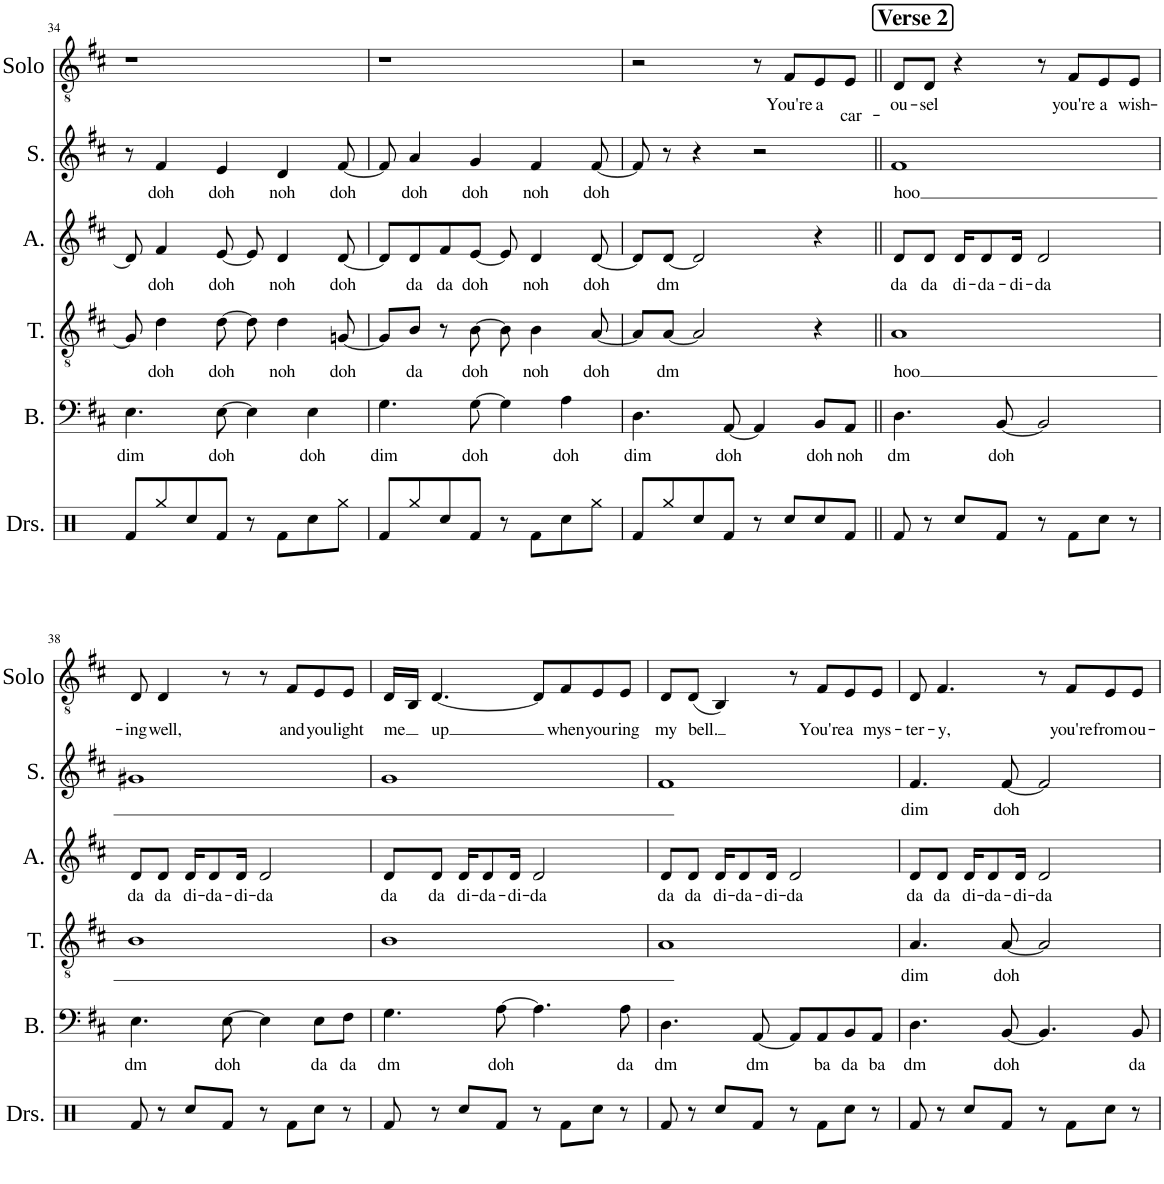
**kern	**kern	**text	**kern	**text	**kern	**text	**kern	**text	**kern	**text
*part6	*part5	*part5	*part4	*part4	*part3	*part3	*part2	*part2	*part1	*part1
*staff6	*staff5	*staff5	*staff4	*staff4	*staff3	*staff3	*staff2	*staff2	*staff1	*staff1
*I"Drumset	*I"Bass	*	*I"Tenor	*	*I"Alto	*	*I"Soprano	*	*I"Solo	*
*I'Drs.	*I'B.	*	*I'T.	*	*I'A.	*	*I'S.	*	*I'Solo	*
!!LO:PB:g=z
*clefX	*clefF4	*	*clefGv2	*	*clefG2	*	*clefG2	*	*clefGv2	*
*k[]	*k[f#c#]	*	*k[f#c#]	*	*k[f#c#]	*	*k[f#c#]	*	*k[f#c#]	*
*M4/4	*M4/4	*	*M4/4	*	*M4/4	*	*M4/4	*	*M4/4	*
=34	=34	=34	=34	=34	=34	=34	=34	=34	=34	=34
!	!	!LO:LY:b	!	!	!	!	!	!	!	!
8Rf/L	4.E\	dim	8G#/]	.	8d/]	.	8r	.	1r	.
!	!	!	!	!LO:LY:b	!	!LO:LY:b	!	!LO:LY:b	!	!
8Rgg/	.	.	4d\	doh	4f#/	doh	4f#/	doh	.	.
8Rcc/	.	.	.	.	.	.	.	.	.	.
!	!	!LO:LY:b	!	!LO:LY:b	!	!LO:LY:b	!	!LO:LY:b	!	!
8Rf/J	[8E\	doh	[8d\	doh	[8e/	doh	4e/	doh	.	.
8r	4E\]	.	8d\]	.	8e/]	.	.	.	.	.
!	!	!	!	!LO:LY:b	!	!LO:LY:b	!	!LO:LY:b	!	!
8Rf\L	.	.	4d\	noh	4d/	noh	4d/	noh	.	.
!	!	!LO:LY:b	!	!	!	!	!	!	!	!
8Rcc\	4E\	doh	.	.	.	.	.	.	.	.
!	!	!	!	!LO:LY:b	!	!LO:LY:b	!	!LO:LY:b	!	!
8Rgg\J	.	.	[8Gn/	doh	[8d/	doh	[8f#/	doh	.	.
=35	=35	=35	=35	=35	=35	=35	=35	=35	=35	=35
!	!	!LO:LY:b	!	!	!	!	!	!	!	!
8Rf/L	4.G\	dim	8G/L]	.	8d/L]	.	8f#/]	.	1r	.
!	!	!	!	!LO:LY:b	!	!LO:LY:b	!	!LO:LY:b	!	!
8Rgg/	.	.	8B/J	da	8d/	da	4a/	doh	.	.
!	!	!	!	!	!	!LO:LY:b	!	!	!	!
8Rcc/	.	.	8r	.	8f#/	da	.	.	.	.
!	!	!LO:LY:b	!	!LO:LY:b	!	!LO:LY:b	!	!LO:LY:b	!	!
8Rf/J	[8G\	doh	[8B\	doh	[8e/J	doh	4g/	doh	.	.
8r	4G\]	.	8B\]	.	8e/]	.	.	.	.	.
!	!	!	!	!LO:LY:b	!	!LO:LY:b	!	!LO:LY:b	!	!
8Rf\L	.	.	4B\	noh	4d/	noh	4f#/	noh	.	.
!	!	!LO:LY:b	!	!	!	!	!	!	!	!
8Rcc\	4A\	doh	.	.	.	.	.	.	.	.
!	!	!	!	!LO:LY:b	!	!LO:LY:b	!	!LO:LY:b	!	!
8Rgg\J	.	.	[8A/	doh	[8d/	doh	[8f#/	doh	.	.
=36	=36	=36	=36	=36	=36	=36	=36	=36	=36	=36
!	!	!LO:LY:b	!	!	!	!	!	!	!	!
8Rf/L	4.D\	dim	8A/L]	.	8d/L]	.	8f#/]	.	2r	.
!	!	!	!	!LO:LY:b	!	!LO:LY:b	!	!	!	!
8Rgg/	.	.	[8A/J	dm	[8d/J	dm	8r	.	.	.
8Rcc/	.	.	2A/]	.	2d/]	.	4r	.	.	.
!	!	!LO:LY:b	!	!	!	!	!	!	!	!
8Rf/J	[8AA/	doh	.	.	.	.	.	.	.	.
8r	4AA/]	.	.	.	.	.	2r	.	8r	.
!	!	!	!	!	!	!	!	!	!	!LO:LY:b
8Rcc/L	.	.	.	.	.	.	.	.	8F#/L	You're
!	!	!LO:LY:b	!	!	!	!	!	!	!	!LO:LY:b
8Rcc/	8BB/L	doh	4r	.	4r	.	.	.	8E/	a
!	!	!LO:LY:b	!	!	!	!	!	!	!	!LO:LY:b
8Rf/J	8AA/J	noh	.	.	.	.	.	.	8E/J	car-
!!LO:REH:place=s1:a:B:cj:fs=14:t=Verse 2
=37||	=37||	=37||	=37||	=37||	=37||	=37||	=37||	=37||	=37||	=37||
!	!	!LO:LY:b	!	!LO:LY:b	!	!LO:LY:b	!	!LO:LY:b	!	!LO:LY:b
8Rf/	4.D\	dm	1A	hoo	8d/L	da	1f#	hoo	8D/L	-ou-
!	!	!	!	!	!	!LO:LY:b	!	!	!	!LO:LY:b
8r	.	.	.	.	8d/J	da	.	.	8D/J	-sel
!	!	!	!	!	!	!LO:LY:b	!	!	!	!
8Rcc/L	.	.	.	.	16d/KL	di-	.	.	4r	.
!	!	!	!	!	!	!LO:LY:b	!	!	!	!
.	.	.	.	.	8d/	-da-	.	.	.	.
!	!	!LO:LY:b	!	!	!	!	!	!	!	!
8Rf/J	[8BB/	doh	.	.	.	.	.	.	.	.
!	!	!	!	!	!	!LO:LY:b	!	!	!	!
.	.	.	.	.	16d/Jk	-di-	.	.	.	.
!	!	!	!	!	!	!LO:LY:b	!	!	!	!
8r	2BB/]	.	.	.	2d/	-da	.	.	8r	.
!	!	!	!	!	!	!	!	!	!	!LO:LY:b
8Rf\L	.	.	.	.	.	.	.	.	8F#/L	you're
!	!	!	!	!	!	!	!	!	!	!LO:LY:b
8Rcc\J	.	.	.	.	.	.	.	.	8E/	a
!	!	!	!	!	!	!	!	!	!	!LO:LY:b
8r	.	.	.	.	.	.	.	.	8E/J	wish-
!!LO:LB:g=z
=38	=38	=38	=38	=38	=38	=38	=38	=38	=38	=38
!	!	!LO:LY:b	!	!	!	!LO:LY:b	!	!	!	!LO:LY:b
8Rf/	4.E\	dm	1B	.	8d/L	da	1g#X	.	8D/	-ing
!	!	!	!	!	!	!LO:LY:b	!	!	!	!LO:LY:b
8r	.	.	.	.	8d/J	da	.	.	4D/	well,
!	!	!	!	!	!	!LO:LY:b	!	!	!	!
8Rcc/L	.	.	.	.	16d/KL	di-	.	.	.	.
!	!	!	!	!	!	!LO:LY:b	!	!	!	!
.	.	.	.	.	8d/	-da-	.	.	.	.
!	!	!LO:LY:b	!	!	!	!	!	!	!	!
8Rf/J	[8E\	doh	.	.	.	.	.	.	8r	.
!	!	!	!	!	!	!LO:LY:b	!	!	!	!
.	.	.	.	.	16d/Jk	-di-	.	.	.	.
!	!	!	!	!	!	!LO:LY:b	!	!	!	!
8r	4E\]	.	.	.	2d/	-da	.	.	8r	.
!	!	!	!	!	!	!	!	!	!	!LO:LY:b
8Rf\L	.	.	.	.	.	.	.	.	8F#/L	and
!	!	!LO:LY:b	!	!	!	!	!	!	!	!LO:LY:b
8Rcc\J	8E\L	da	.	.	.	.	.	.	8E/	you
!	!	!LO:LY:b	!	!	!	!	!	!	!	!LO:LY:b
8r	8F#\J	da	.	.	.	.	.	.	8E/J	light
=39	=39	=39	=39	=39	=39	=39	=39	=39	=39	=39
!	!	!LO:LY:b	!	!	!	!LO:LY:b	!	!	!	!LO:LY:b
8Rf/	4.G\	dm	1B	.	8d/L	da	1g	.	16D/LL	me
.	.	.	.	.	.	.	.	.	16BB/JJ	.
!	!	!	!	!	!	!LO:LY:b	!	!	!	!LO:LY:b
8r	.	.	.	.	8d/J	da	.	.	[4.D/	up
!	!	!	!	!	!	!LO:LY:b	!	!	!	!
8Rcc/L	.	.	.	.	16d/KL	di-	.	.	.	.
!	!	!	!	!	!	!LO:LY:b	!	!	!	!
.	.	.	.	.	8d/	-da-	.	.	.	.
!	!	!LO:LY:b	!	!	!	!	!	!	!	!
8Rf/J	[8A\	doh	.	.	.	.	.	.	.	.
!	!	!	!	!	!	!LO:LY:b	!	!	!	!
.	.	.	.	.	16d/Jk	-di-	.	.	.	.
!	!	!	!	!	!	!LO:LY:b	!	!	!	!
8r	4.A\]	.	.	.	2d/	-da	.	.	8D/L]	.
!	!	!	!	!	!	!	!	!	!	!LO:LY:b
8Rf\L	.	.	.	.	.	.	.	.	8F#/	when
!	!	!	!	!	!	!	!	!	!	!LO:LY:b
8Rcc\J	.	.	.	.	.	.	.	.	8E/	you
!	!	!LO:LY:b	!	!	!	!	!	!	!	!LO:LY:b
8r	8A\	da	.	.	.	.	.	.	8E/J	ring
=40	=40	=40	=40	=40	=40	=40	=40	=40	=40	=40
!	!	!LO:LY:b	!	!	!	!LO:LY:b	!	!	!	!LO:LY:b
8Rf/	4.D\	dm	1A	.	8d/L	da	1f#	.	8D/L	my
!	!	!	!	!	!	!LO:LY:b	!	!	!	!LO:LY:b
8r	.	.	.	.	8d/J	da	.	.	(8D/J	bell.
!	!	!	!	!	!	!LO:LY:b	!	!	!	!
8Rcc/L	.	.	.	.	16d/KL	di-	.	.	4BB/)	.
!	!	!	!	!	!	!LO:LY:b	!	!	!	!
.	.	.	.	.	8d/	-da-	.	.	.	.
!	!	!LO:LY:b	!	!	!	!	!	!	!	!
8Rf/J	[8AA/	dm	.	.	.	.	.	.	.	.
!	!	!	!	!	!	!LO:LY:b	!	!	!	!
.	.	.	.	.	16d/Jk	-di-	.	.	.	.
!	!	!	!	!	!	!LO:LY:b	!	!	!	!
8r	8AA/L]	.	.	.	2d/	-da	.	.	8r	.
!	!	!LO:LY:b	!	!	!	!	!	!	!	!LO:LY:b
8Rf\L	8AA/	ba	.	.	.	.	.	.	8F#/L	You're
!	!	!LO:LY:b	!	!	!	!	!	!	!	!LO:LY:b
8Rcc\J	8BB/	da	.	.	.	.	.	.	8E/	a
!	!	!LO:LY:b	!	!	!	!	!	!	!	!LO:LY:b
8r	8AA/J	ba	.	.	.	.	.	.	8E/J	mys-
=41	=41	=41	=41	=41	=41	=41	=41	=41	=41	=41
!	!	!LO:LY:b	!	!LO:LY:b	!	!LO:LY:b	!	!LO:LY:b	!	!LO:LY:b
8Rf/	4.D\	dm	4.A/	dim	8d/L	da	4.f#/	dim	8D/	-ter-
!	!	!	!	!	!	!LO:LY:b	!	!	!	!LO:LY:b
8r	.	.	.	.	8d/J	da	.	.	4.F#/	-y,
!	!	!	!	!	!	!LO:LY:b	!	!	!	!
8Rcc/L	.	.	.	.	16d/KL	di-	.	.	.	.
!	!	!	!	!	!	!LO:LY:b	!	!	!	!
.	.	.	.	.	8d/	-da-	.	.	.	.
!	!	!LO:LY:b	!	!LO:LY:b	!	!	!	!LO:LY:b	!	!
8Rf/J	[8BB/	doh	[8A/	doh	.	.	[8f#/	doh	.	.
!	!	!	!	!	!	!LO:LY:b	!	!	!	!
.	.	.	.	.	16d/Jk	-di-	.	.	.	.
!	!	!	!	!	!	!LO:LY:b	!	!	!	!
8r	4.BB/]	.	2A/]	.	2d/	-da	2f#/]	.	8r	.
!	!	!	!	!	!	!	!	!	!	!LO:LY:b
8Rf\L	.	.	.	.	.	.	.	.	8F#/L	you're
!	!	!	!	!	!	!	!	!	!	!LO:LY:b
8Rcc\J	.	.	.	.	.	.	.	.	8E/	from
!	!	!LO:LY:b	!	!	!	!	!	!	!	!LO:LY:b
8r	8BB/	da	.	.	.	.	.	.	8E/J	ou-
=	=	=	=	=	=	=	=	=	=	=
*-	*-	*-	*-	*-	*-	*-	*-	*-	*-	*-
